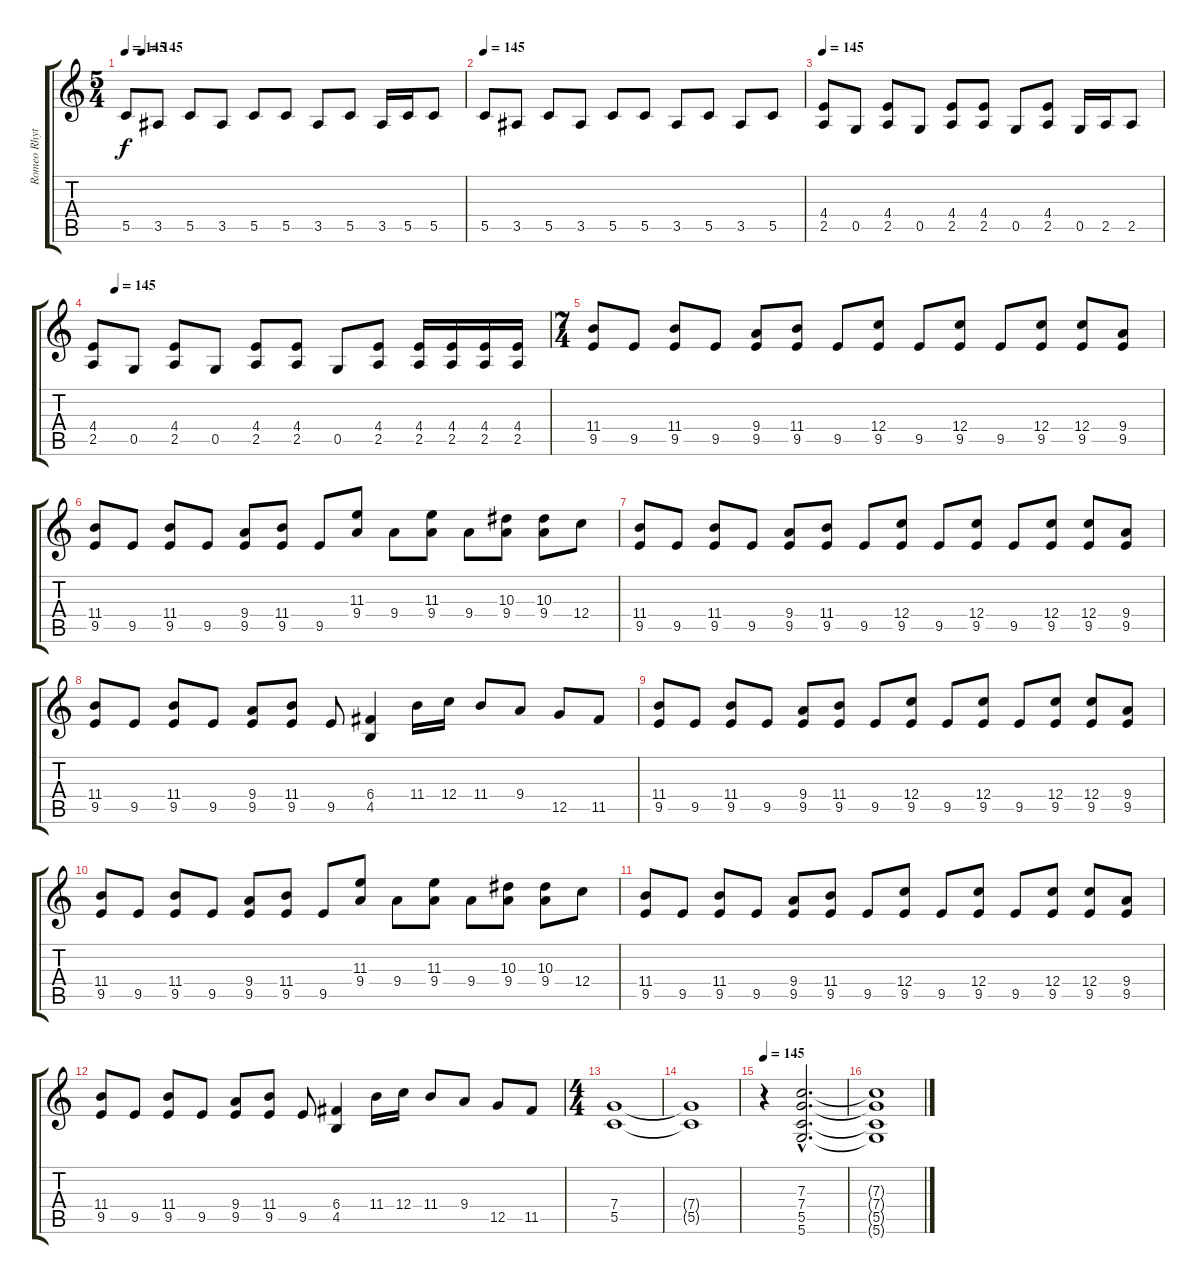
\track ("Romeo Rhythim" "Romeo Rhyt") {instrument overdrivenguitar}
\staff {score tabs}
\tuning (D4 A3 F3 C3 G2 D2) {hide}
\ts (5 4)
\tempo 145
\tempo (145 0.05)
\clef g2
\ks c
5.5.8{dy f} 3.5.8 5.5.8 3.5.8 5.5.8 5.5.8 3.5.8 5.5.8 3.5.16 5.5.16 5.5.8 |
\tempo 145
5.5.8 3.5.8 5.5.8 3.5.8 5.5.8 5.5.8 3.5.8 5.5.8 3.5.8 5.5.8 |
\tempo 145
(4.4 2.5).8 0.5.8 (4.4 2.5).8 0.5.8 (4.4 2.5).8 (4.4 2.5).8 0.5.8 (4.4 2.5).8 0.5.16 2.5.16 2.5.8 |
\tempo (145 0.05)
(4.4 2.5).8 0.5.8 (4.4 2.5).8 0.5.8 (4.4 2.5).8 (4.4 2.5).8 0.5.8 (4.4 2.5).8 (4.4 2.5).16 (4.4 2.5).16 (4.4 2.5).16 (4.4 2.5).16 |
\ts (7 4)
(11.4 9.5).8 9.5.8 (11.4 9.5).8 9.5.8 (9.4 9.5).8 (11.4 9.5).8 9.5.8 (12.4 9.5).8 9.5.8 (12.4 9.5).8 9.5.8 (12.4 9.5).8 (12.4 9.5).8 (9.4 9.5).8 |
(11.4 9.5).8 9.5.8 (11.4 9.5).8 9.5.8 (9.4 9.5).8 (11.4 9.5).8 9.5.8 (11.3 9.4).8 9.4.8 (11.3 9.4).8 9.4.8 (10.3 9.4).8 (10.3 9.4).8 12.4.8 |
(11.4 9.5).8 9.5.8 (11.4 9.5).8 9.5.8 (9.4 9.5).8 (11.4 9.5).8 9.5.8 (12.4 9.5).8 9.5.8 (12.4 9.5).8 9.5.8 (12.4 9.5).8 (12.4 9.5).8 (9.4 9.5).8 |
(11.4 9.5).8 9.5.8 (11.4 9.5).8 9.5.8 (9.4 9.5).8 (11.4 9.5).8 9.5.8 (6.4 4.5).4 11.4.16 12.4.16 11.4.8 9.4.8 12.5.8 11.5.8 |
(11.4 9.5).8 9.5.8 (11.4 9.5).8 9.5.8 (9.4 9.5).8 (11.4 9.5).8 9.5.8 (12.4 9.5).8 9.5.8 (12.4 9.5).8 9.5.8 (12.4 9.5).8 (12.4 9.5).8 (9.4 9.5).8 |
(11.4 9.5).8 9.5.8 (11.4 9.5).8 9.5.8 (9.4 9.5).8 (11.4 9.5).8 9.5.8 (11.3 9.4).8 9.4.8 (11.3 9.4).8 9.4.8 (10.3 9.4).8 (10.3 9.4).8 12.4.8 |
(11.4 9.5).8 9.5.8 (11.4 9.5).8 9.5.8 (9.4 9.5).8 (11.4 9.5).8 9.5.8 (12.4 9.5).8 9.5.8 (12.4 9.5).8 9.5.8 (12.4 9.5).8 (12.4 9.5).8 (9.4 9.5).8 |
(11.4 9.5).8 9.5.8 (11.4 9.5).8 9.5.8 (9.4 9.5).8 (11.4 9.5).8 9.5.8 (6.4 4.5).4 11.4.16 12.4.16 11.4.8 9.4.8 12.5.8 11.5.8 |
\ts (4 4)
(7.4 5.5).1 |
(7.4{t} 5.5{t}).1 |
\tempo 145
r.4 (7.3{hac} 7.4{hac} 5.5{hac} 5.6{hac}).2{d} |
(7.3{t} 7.4{t} 5.5{t} 5.6{t}).1
